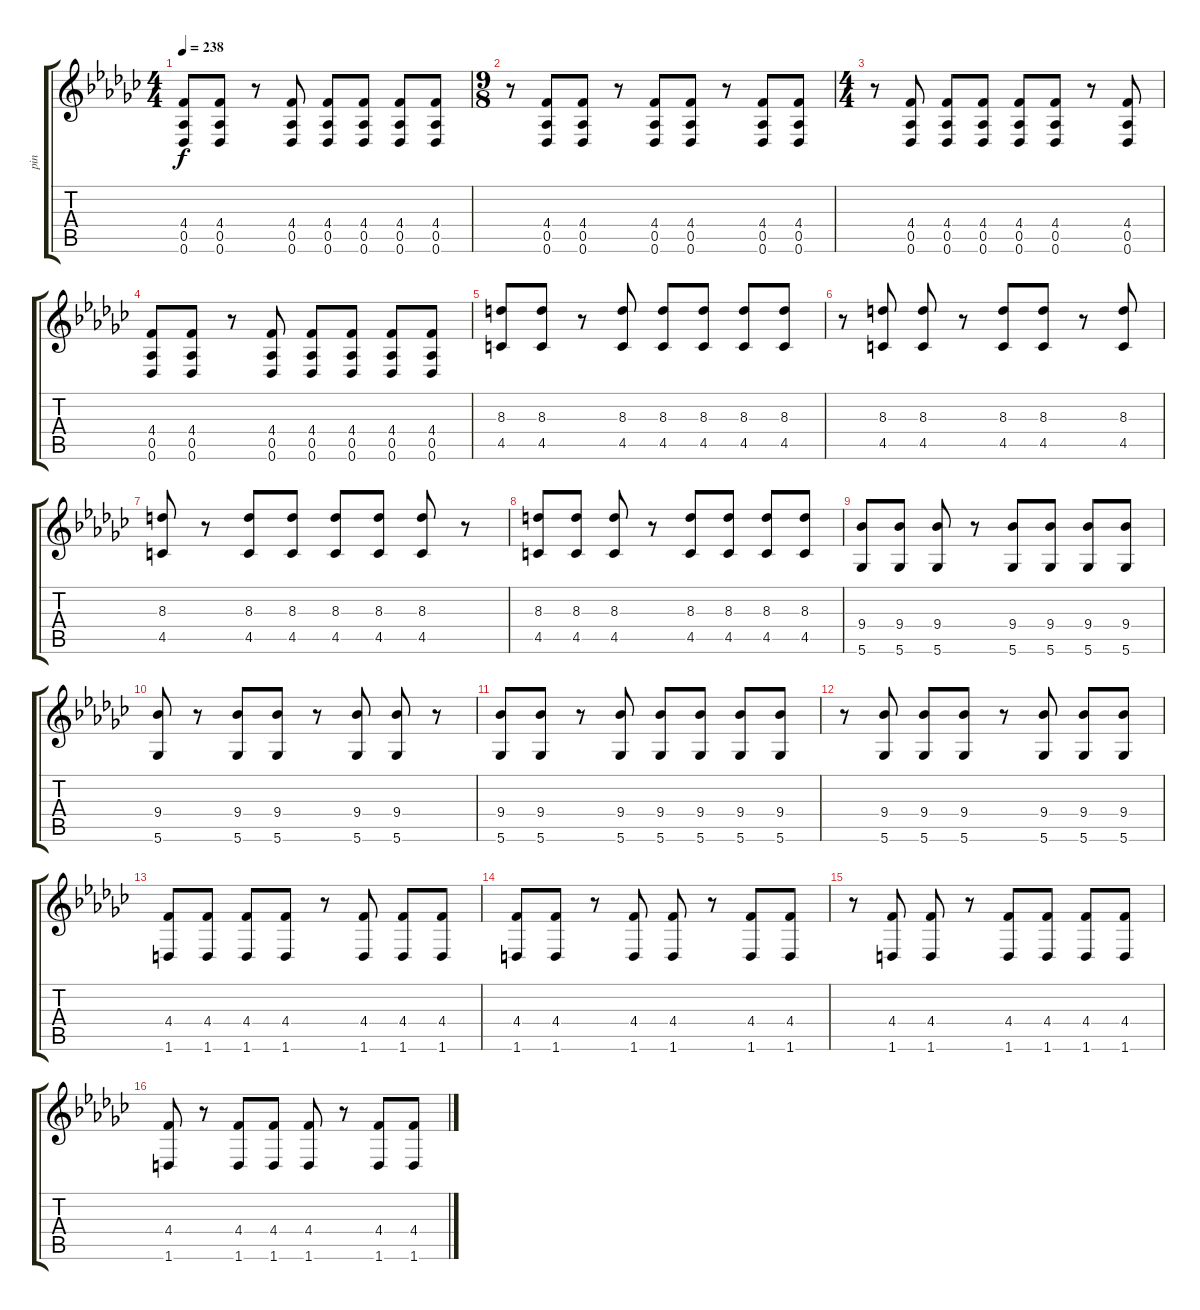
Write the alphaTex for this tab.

\track ("pin" "pin") {instrument distortionguitar}
\staff {score tabs}
\tuning (Eb4 Bb3 Gb3 Db3 Ab2 Db2) {hide}
\ts (4 4)
\tempo 238
\clef g2
\ks gb
(4.4 0.5 0.6).8{dy f} (4.4 0.5 0.6).8 r.8 (4.4 0.5 0.6).8 (4.4 0.5 0.6).8 (4.4 0.5 0.6).8 (4.4 0.5 0.6).8 (4.4 0.5 0.6).8 |
\ts (9 8)
r.8 (4.4 0.5 0.6).8 (4.4 0.5 0.6).8 r.8 (4.4 0.5 0.6).8 (4.4 0.5 0.6).8 r.8 (4.4 0.5 0.6).8 (4.4 0.5 0.6).8 |
\ts (4 4)
r.8 (4.4 0.5 0.6).8 (4.4 0.5 0.6).8 (4.4 0.5 0.6).8 (4.4 0.5 0.6).8 (4.4 0.5 0.6).8 r.8 (4.4 0.5 0.6).8 |
(4.4 0.5 0.6).8 (4.4 0.5 0.6).8 r.8 (4.4 0.5 0.6).8 (4.4 0.5 0.6).8 (4.4 0.5 0.6).8 (4.4 0.5 0.6).8 (4.4 0.5 0.6).8 |
(8.3 4.5).8 (8.3 4.5).8 r.8 (8.3 4.5).8 (8.3 4.5).8 (8.3 4.5).8 (8.3 4.5).8 (8.3 4.5).8 |
r.8 (8.3 4.5).8 (8.3 4.5).8 r.8 (8.3 4.5).8 (8.3 4.5).8 r.8 (8.3 4.5).8 |
(8.3 4.5).8 r.8 (8.3 4.5).8 (8.3 4.5).8 (8.3 4.5).8 (8.3 4.5).8 (8.3 4.5).8 r.8 |
(8.3 4.5).8 (8.3 4.5).8 (8.3 4.5).8 r.8 (8.3 4.5).8 (8.3 4.5).8 (8.3 4.5).8 (8.3 4.5).8 |
(9.4 5.6).8 (9.4 5.6).8 (9.4 5.6).8 r.8 (9.4 5.6).8 (9.4 5.6).8 (9.4 5.6).8 (9.4 5.6).8 |
(9.4 5.6).8 r.8 (9.4 5.6).8 (9.4 5.6).8 r.8 (9.4 5.6).8 (9.4 5.6).8 r.8 |
(9.4 5.6).8 (9.4 5.6).8 r.8 (9.4 5.6).8 (9.4 5.6).8 (9.4 5.6).8 (9.4 5.6).8 (9.4 5.6).8 |
r.8 (9.4 5.6).8 (9.4 5.6).8 (9.4 5.6).8 r.8 (9.4 5.6).8 (9.4 5.6).8 (9.4 5.6).8 |
(4.4 1.6).8 (4.4 1.6).8 (4.4 1.6).8 (4.4 1.6).8 r.8 (4.4 1.6).8 (4.4 1.6).8 (4.4 1.6).8 |
(4.4 1.6).8 (4.4 1.6).8 r.8 (4.4 1.6).8 (4.4 1.6).8 r.8 (4.4 1.6).8 (4.4 1.6).8 |
r.8 (4.4 1.6).8 (4.4 1.6).8 r.8 (4.4 1.6).8 (4.4 1.6).8 (4.4 1.6).8 (4.4 1.6).8 |
(4.4 1.6).8 r.8 (4.4 1.6).8 (4.4 1.6).8 (4.4 1.6).8 r.8 (4.4 1.6).8 (4.4 1.6).8
